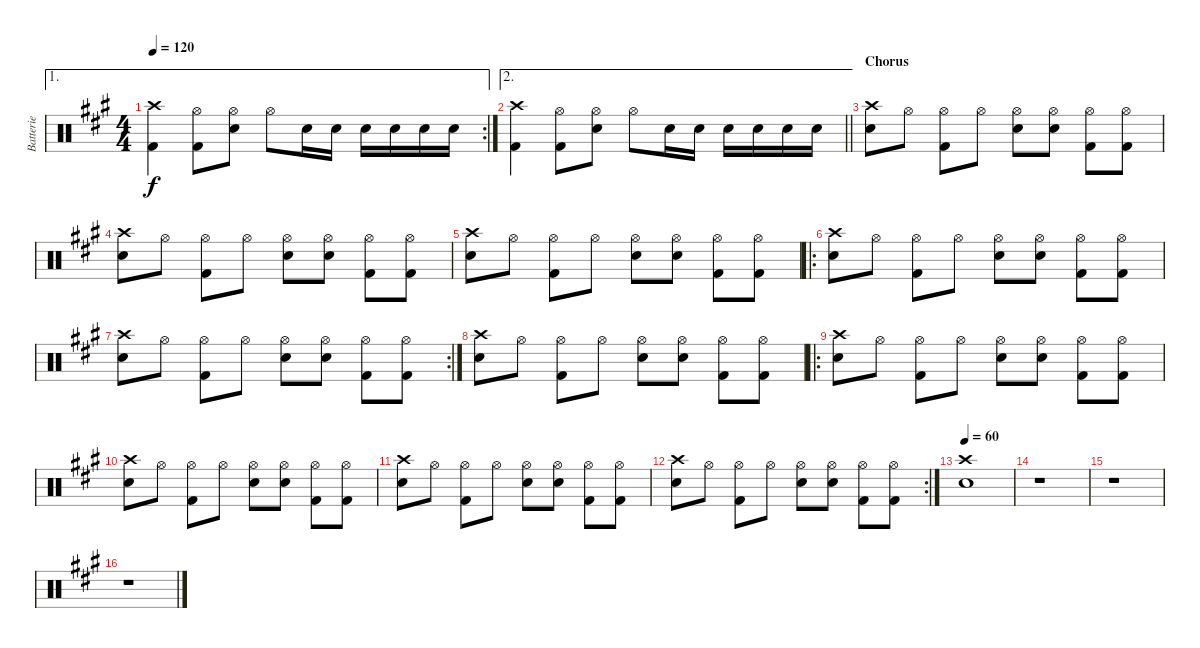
\track ("Batterie" "Batterie") {instrument percussion}
\staff {score}
\articulation defaults
\ae 1
\rc 2
\ts (4 4)
\tempo 120
\clef neutral
\ks a
("Crash high (hit)" "Kick (hit) 2").4{dy f} ("Hi-Hat (open)" "Kick (hit) 2").8 ("Hi-Hat (open)" "Snare (hit) 2").8 "Hi-Hat (open)".8 "Snare (hit) 2".16 "Snare (hit) 2".16 "Snare (hit) 2".16 "Snare (hit) 2".16 "Snare (hit) 2".16 "Snare (hit) 2".16 |
\ae 2
\barLineRight lightlight
("Crash high (hit)" "Kick (hit) 2").4 ("Hi-Hat (open)" "Kick (hit) 2").8 ("Hi-Hat (open)" "Snare (hit) 2").8 "Hi-Hat (open)".8 "Snare (hit) 2".16 "Snare (hit) 2".16 "Snare (hit) 2".16 "Snare (hit) 2".16 "Snare (hit) 2".16 "Snare (hit) 2".16 |
\section ("" "Chorus")
("Crash high (hit)" "Snare (hit) 2").8 "Hi-Hat (open)".8 ("Hi-Hat (open)" "Kick (hit) 2").8 "Hi-Hat (open)".8 ("Hi-Hat (open)" "Snare (hit) 2").8 ("Hi-Hat (open)" "Snare (hit) 2").8 ("Hi-Hat (open)" "Kick (hit) 2").8 ("Hi-Hat (open)" "Kick (hit) 2").8 |
("Crash high (hit)" "Snare (hit) 2").8 "Hi-Hat (open)".8 ("Hi-Hat (open)" "Kick (hit) 2").8 "Hi-Hat (open)".8 ("Hi-Hat (open)" "Snare (hit) 2").8 ("Hi-Hat (open)" "Snare (hit) 2").8 ("Hi-Hat (open)" "Kick (hit) 2").8 ("Hi-Hat (open)" "Kick (hit) 2").8 |
("Crash high (hit)" "Snare (hit) 2").8 "Hi-Hat (open)".8 ("Hi-Hat (open)" "Kick (hit) 2").8 "Hi-Hat (open)".8 ("Hi-Hat (open)" "Snare (hit) 2").8 ("Hi-Hat (open)" "Snare (hit) 2").8 ("Hi-Hat (open)" "Kick (hit) 2").8 ("Hi-Hat (open)" "Kick (hit) 2").8 |
\ro
("Crash high (hit)" "Snare (hit) 2").8 "Hi-Hat (open)".8 ("Hi-Hat (open)" "Kick (hit) 2").8 "Hi-Hat (open)".8 ("Hi-Hat (open)" "Snare (hit) 2").8 ("Hi-Hat (open)" "Snare (hit) 2").8 ("Hi-Hat (open)" "Kick (hit) 2").8 ("Hi-Hat (open)" "Kick (hit) 2").8 |
\rc 2
("Crash high (hit)" "Snare (hit) 2").8 "Hi-Hat (open)".8 ("Hi-Hat (open)" "Kick (hit) 2").8 "Hi-Hat (open)".8 ("Hi-Hat (open)" "Snare (hit) 2").8 ("Hi-Hat (open)" "Snare (hit) 2").8 ("Hi-Hat (open)" "Kick (hit) 2").8 ("Hi-Hat (open)" "Kick (hit) 2").8 |
("Crash high (hit)" "Snare (hit) 2").8 "Hi-Hat (open)".8 ("Hi-Hat (open)" "Kick (hit) 2").8 "Hi-Hat (open)".8 ("Hi-Hat (open)" "Snare (hit) 2").8 ("Hi-Hat (open)" "Snare (hit) 2").8 ("Hi-Hat (open)" "Kick (hit) 2").8 ("Hi-Hat (open)" "Kick (hit) 2").8 |
\ro
("Crash high (hit)" "Snare (hit) 2").8 "Hi-Hat (open)".8 ("Hi-Hat (open)" "Kick (hit) 2").8 "Hi-Hat (open)".8 ("Hi-Hat (open)" "Snare (hit) 2").8 ("Hi-Hat (open)" "Snare (hit) 2").8 ("Hi-Hat (open)" "Kick (hit) 2").8 ("Hi-Hat (open)" "Kick (hit) 2").8 |
("Crash high (hit)" "Snare (hit) 2").8 "Hi-Hat (open)".8 ("Hi-Hat (open)" "Kick (hit) 2").8 "Hi-Hat (open)".8 ("Hi-Hat (open)" "Snare (hit) 2").8 ("Hi-Hat (open)" "Snare (hit) 2").8 ("Hi-Hat (open)" "Kick (hit) 2").8 ("Hi-Hat (open)" "Kick (hit) 2").8 |
("Crash high (hit)" "Snare (hit) 2").8 "Hi-Hat (open)".8 ("Hi-Hat (open)" "Kick (hit) 2").8 "Hi-Hat (open)".8 ("Hi-Hat (open)" "Snare (hit) 2").8 ("Hi-Hat (open)" "Snare (hit) 2").8 ("Hi-Hat (open)" "Kick (hit) 2").8 ("Hi-Hat (open)" "Kick (hit) 2").8 |
\rc 2
("Crash high (hit)" "Snare (hit) 2").8 "Hi-Hat (open)".8 ("Hi-Hat (open)" "Kick (hit) 2").8 "Hi-Hat (open)".8 ("Hi-Hat (open)" "Snare (hit) 2").8 ("Hi-Hat (open)" "Snare (hit) 2").8 ("Hi-Hat (open)" "Kick (hit) 2").8 ("Hi-Hat (open)" "Kick (hit) 2").8 |
\tempo 60
("Crash high (hit)" "Snare (hit) 2").1 |
r.1 |
r.1 |
r.1
